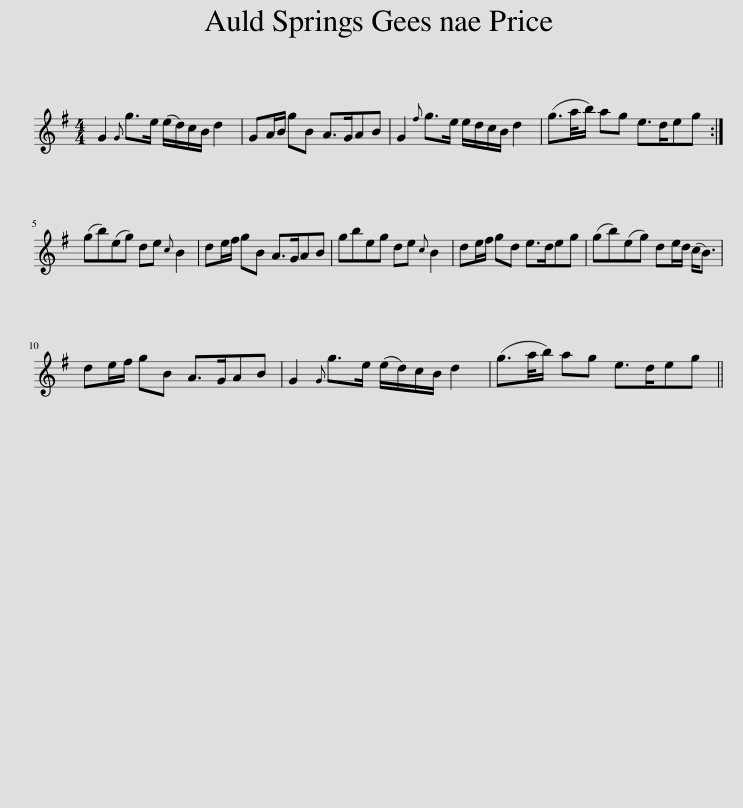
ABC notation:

X:1
L:1/8
M:4/4
I:linebreak $
K:G
V:1 treble
V:1
 G2{G} g>e (e/d/)c/B/ d2 | GA/B/ gB A>GAB | G2{f} g>e e/d/c/B/ d2 | (g3/2a/4b/) ag e>deg :|$ (gb)(eg) de{c} B2 | %5
 de/f/ gB A>GAB | gbeg de{c} B2 | de/f/ gd e>deg | (gb)(eg) de/d/ (c<B) |$ de/f/ gB A>GAB | %10
 G2{G} g>e (e/d/)c/B/ d2 | (g3/2a/4b/) ag e>deg || %12
